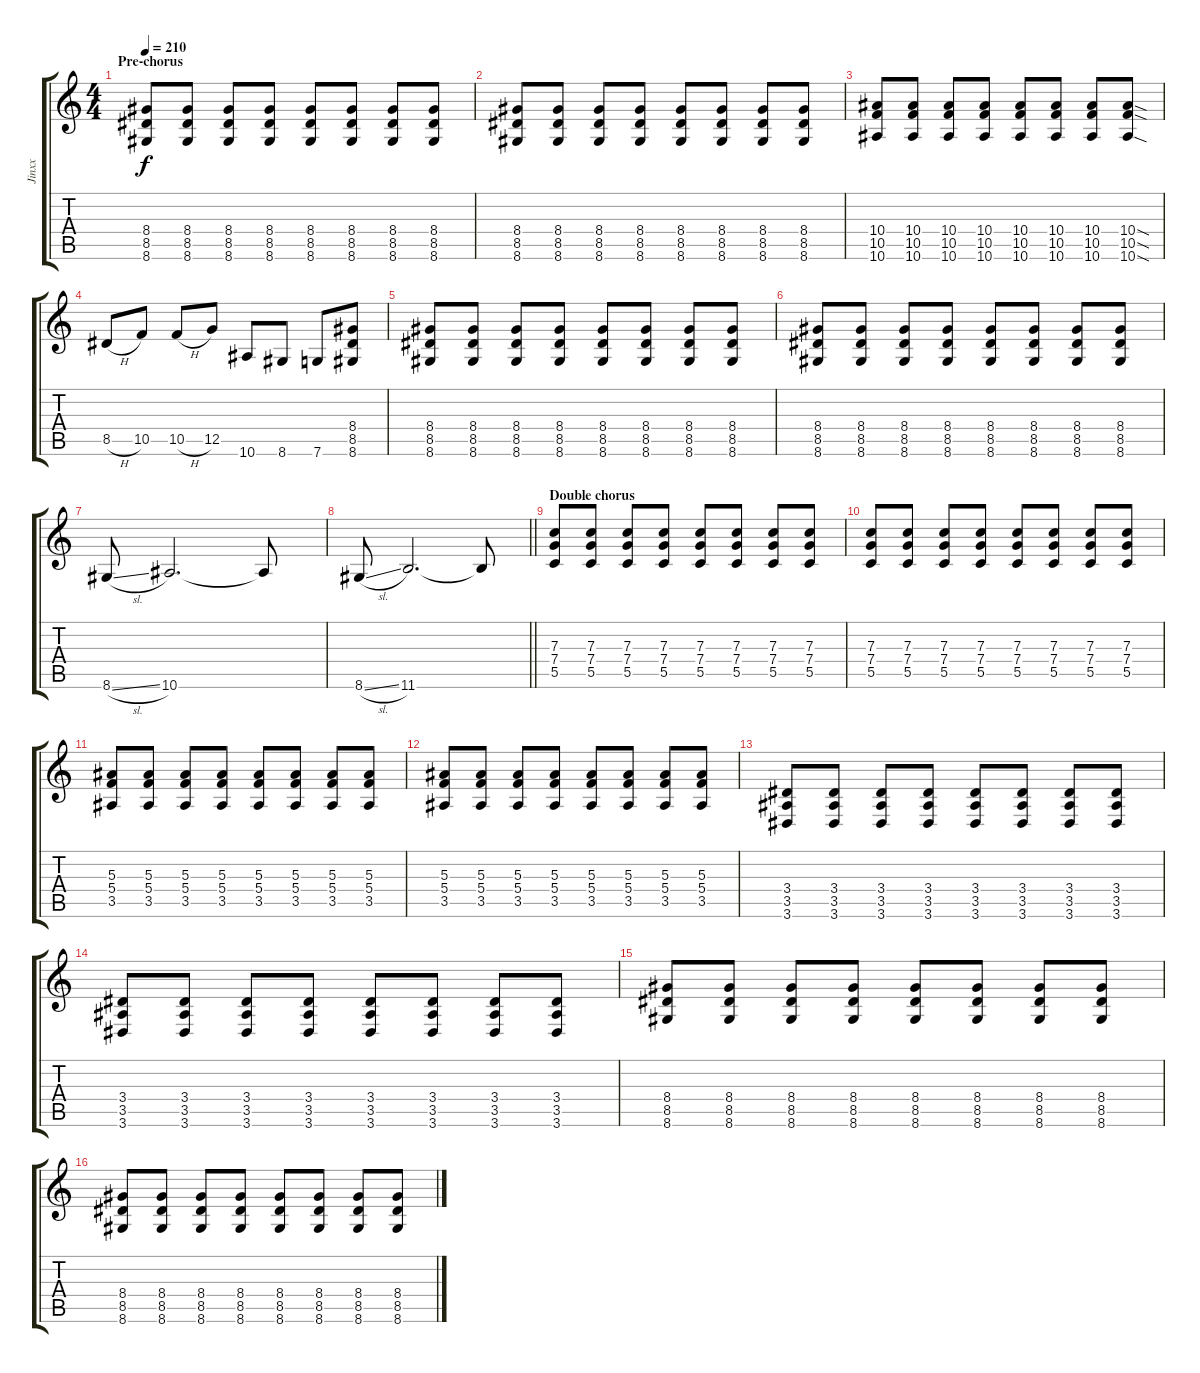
\track ("Jinxx" "Jinxx") {instrument distortionguitar}
\staff {score tabs}
\tuning (D4 A3 F3 C3 G2 C2) {hide}
\ts (4 4)
\section ("" "Pre-chorus")
\tempo 210
\clef g2
\ks c
(8.4 8.5 8.6).8{dy f volume 13} (8.4 8.5 8.6).8 (8.4 8.5 8.6).8 (8.4 8.5 8.6).8 (8.4 8.5 8.6).8 (8.4 8.5 8.6).8 (8.4 8.5 8.6).8 (8.4 8.5 8.6).8 |
(8.4 8.5 8.6).8 (8.4 8.5 8.6).8 (8.4 8.5 8.6).8 (8.4 8.5 8.6).8 (8.4 8.5 8.6).8 (8.4 8.5 8.6).8 (8.4 8.5 8.6).8 (8.4 8.5 8.6).8 |
(10.4 10.5 10.6).8 (10.4 10.5 10.6).8 (10.4 10.5 10.6).8 (10.4 10.5 10.6).8 (10.4 10.5 10.6).8 (10.4 10.5 10.6).8 (10.4 10.5 10.6).8 (10.4{sod} 10.5{sod} 10.6{sod}).8 |
8.5{h}.8{balance 13} 10.5.8 10.5{h}.8 12.5.8 10.6.8 8.6.8 7.6.8 (8.4 8.5 8.6).8 |
(8.4 8.5 8.6).8 (8.4 8.5 8.6).8 (8.4 8.5 8.6).8 (8.4 8.5 8.6).8 (8.4 8.5 8.6).8 (8.4 8.5 8.6).8 (8.4 8.5 8.6).8 (8.4 8.5 8.6).8 |
(8.4 8.5 8.6).8 (8.4 8.5 8.6).8 (8.4 8.5 8.6).8 (8.4 8.5 8.6).8 (8.4 8.5 8.6).8 (8.4 8.5 8.6).8 (8.4 8.5 8.6).8 (8.4 8.5 8.6).8 |
8.6{sl}.8 10.6.2{d} 10.6{t}.8 |
\barLineRight lightlight
8.6{sl}.8 11.6.2{d} 11.6{t}.8 |
\section ("" "Double chorus")
(7.3 7.4 5.5).8 (7.3 7.4 5.5).8 (7.3 7.4 5.5).8 (7.3 7.4 5.5).8 (7.3 7.4 5.5).8 (7.3 7.4 5.5).8 (7.3 7.4 5.5).8 (7.3 7.4 5.5).8 |
(7.3 7.4 5.5).8 (7.3 7.4 5.5).8 (7.3 7.4 5.5).8 (7.3 7.4 5.5).8 (7.3 7.4 5.5).8 (7.3 7.4 5.5).8 (7.3 7.4 5.5).8 (7.3 7.4 5.5).8 |
(5.3 5.4 3.5).8 (5.3 5.4 3.5).8 (5.3 5.4 3.5).8 (5.3 5.4 3.5).8 (5.3 5.4 3.5).8 (5.3 5.4 3.5).8 (5.3 5.4 3.5).8 (5.3 5.4 3.5).8 |
(5.3 5.4 3.5).8 (5.3 5.4 3.5).8 (5.3 5.4 3.5).8 (5.3 5.4 3.5).8 (5.3 5.4 3.5).8 (5.3 5.4 3.5).8 (5.3 5.4 3.5).8 (5.3 5.4 3.5).8 |
(3.4 3.5 3.6).8 (3.4 3.5 3.6).8 (3.4 3.5 3.6).8 (3.4 3.5 3.6).8 (3.4 3.5 3.6).8 (3.4 3.5 3.6).8 (3.4 3.5 3.6).8 (3.4 3.5 3.6).8 |
(3.4 3.5 3.6).8 (3.4 3.5 3.6).8 (3.4 3.5 3.6).8 (3.4 3.5 3.6).8 (3.4 3.5 3.6).8 (3.4 3.5 3.6).8 (3.4 3.5 3.6).8 (3.4 3.5 3.6).8 |
(8.4 8.5 8.6).8 (8.4 8.5 8.6).8 (8.4 8.5 8.6).8 (8.4 8.5 8.6).8 (8.4 8.5 8.6).8 (8.4 8.5 8.6).8 (8.4 8.5 8.6).8 (8.4 8.5 8.6).8 |
(8.4 8.5 8.6).8 (8.4 8.5 8.6).8 (8.4 8.5 8.6).8 (8.4 8.5 8.6).8 (8.4 8.5 8.6).8 (8.4 8.5 8.6).8 (8.4 8.5 8.6).8 (8.4 8.5 8.6).8
